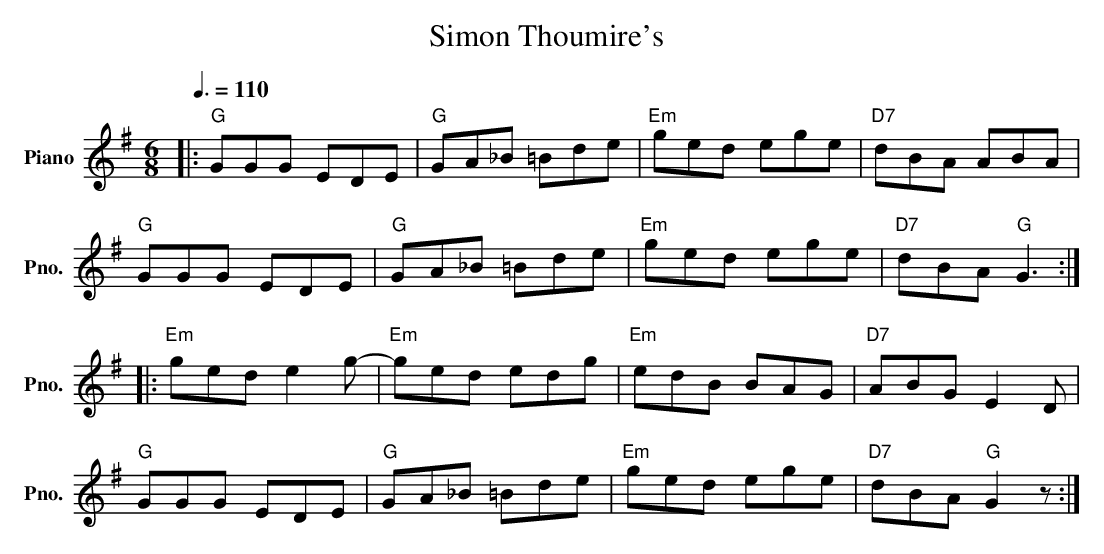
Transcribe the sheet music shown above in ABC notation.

X:1
T:Simon Thoumire's
L:1/8
Q:3/8=110
M:6/8
K:G
V:1 treble nm="Piano" snm="Pno."
V:1
|:"G" GGG EDE |"G" GA_B =Bde |"Em" ged ege |"D7" dBA ABA |$"G" GGG EDE |"G" GA_B =Bde | %6
"Em" ged ege |"D7" dBA"G" G3 ::$"Em" ged e2 g- |"Em" ged edg |"Em" edB BAG |"D7" ABG E2 D |$ %12
"G" GGG EDE |"G" GA_B =Bde |"Em" ged ege |"D7" dBA"G" G2 z :| %16
